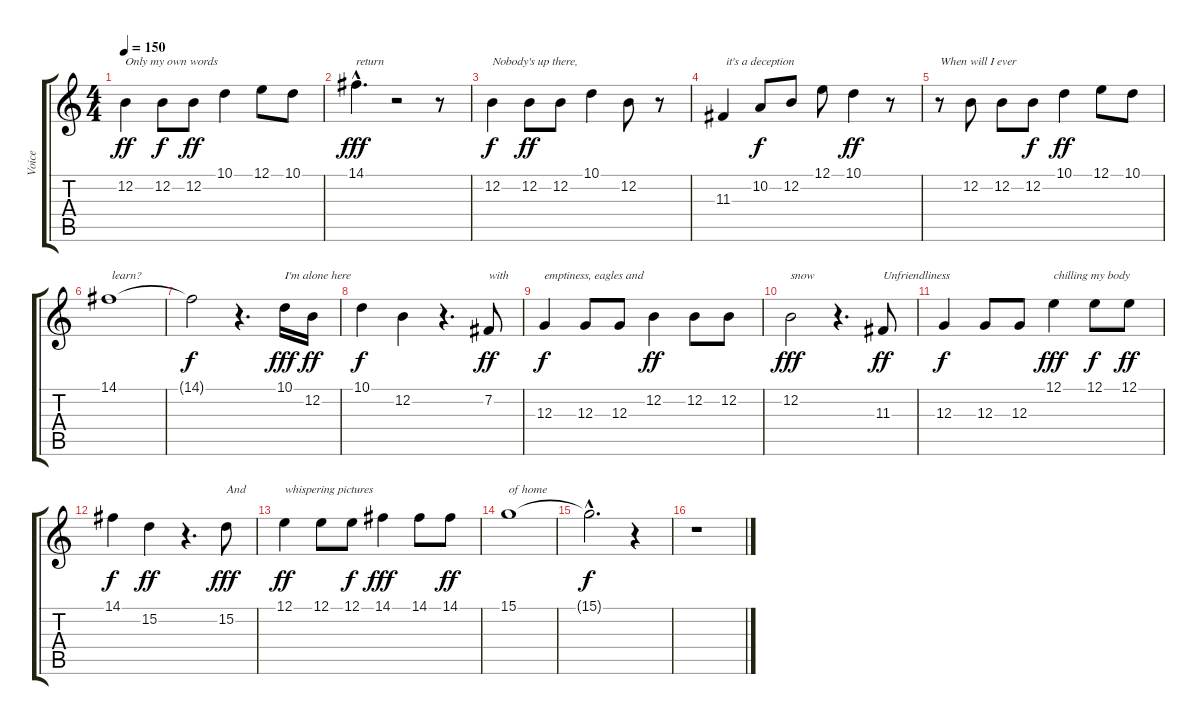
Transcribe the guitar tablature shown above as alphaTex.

\track ("Voice" "Voice") {instrument synthvoice}
\staff {score tabs}
\tuning (E4 B3 G3 D3 A2 E2) {hide}
\ts (4 4)
\tempo 150
\clef g2
\ks c
12.2.4{txt "Only my own words" dy ff} 12.2.8{dy f} 12.2.8{dy ff} 10.1.4 12.1.8 10.1.8 |
14.1{hac}.4{d txt "return" dy fff} r.2 r.8 |
12.2.4{txt "Nobody's up there," dy f} 12.2.8{dy ff} 12.2.8 10.1.4 12.2.8 r.8 |
11.3.4{txt " it's a deception "} 10.2.8{dy f} 12.2.8 12.1.8 10.1.4{dy ff} r.8 |
r.8{txt "When will I ever"} 12.2.8 12.2.8 12.2.8{dy f} 10.1.4{dy ff} 12.1.8 10.1.8 |
14.1.1{txt " learn?"} |
14.1{t}.2{dy f} r.4{d} 10.1.16{txt "I'm alone here " dy fff} 12.2.16{dy ff} |
10.1.4{dy f} 12.2.4 r.4{d} 7.2.8{txt "with " dy ff} |
12.3.4{txt "emptiness, eagles and" dy f} 12.3.8 12.3.8 12.2.4{dy ff} 12.2.8 12.2.8 |
12.2.2{txt "snow" dy fff} r.4{d} 11.3.8{txt "Unfriendliness " dy ff} |
12.3.4{dy f} 12.3.8 12.3.8 12.1.4{txt "chilling my body" dy fff} 12.1.8{dy f} 12.1.8{dy ff} |
14.1.4{dy f} 15.2.4{dy ff} r.4{d} 15.2.8{txt "And" dy fff} |
12.1.4{txt "whispering pictures " dy ff} 12.1.8 12.1.8{dy f} 14.1.4{dy fff} 14.1.8 14.1.8{dy ff} |
15.1.1{txt "of home"} |
15.1{hac t}.2{d dy f} r.4 |
r.1
